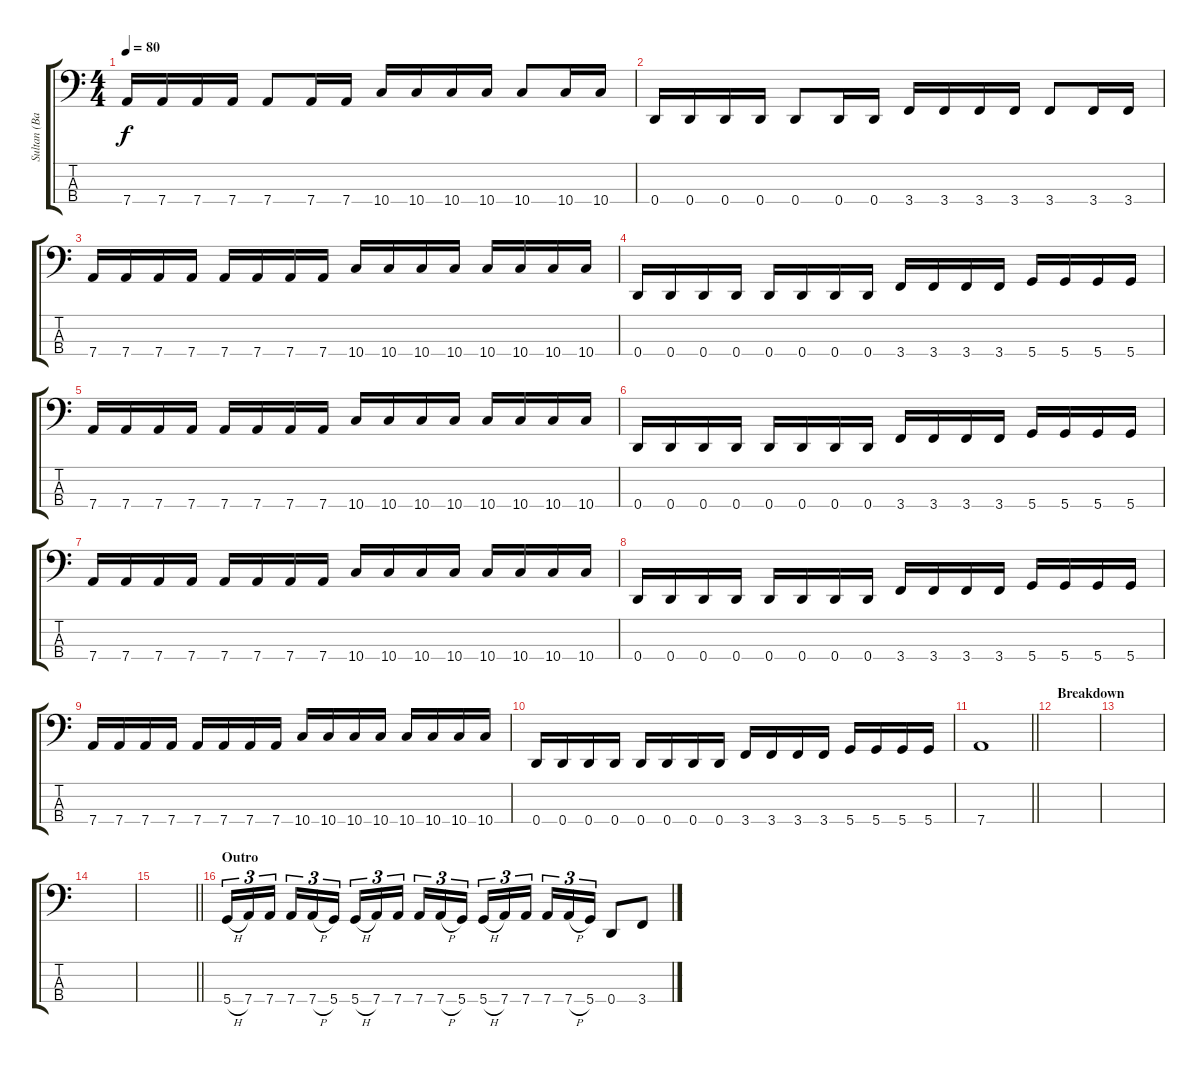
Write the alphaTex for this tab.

\track ("Sultan (Bass)" "Sultan (Ba") {instrument electricbasspick}
\staff {score tabs}
\tuning (G2 D2 A1 D1) {hide}
\ts (4 4)
\tempo 80
\clef f4
\ks c
7.4.16{dy f} 7.4.16 7.4.16 7.4.16 7.4.8 7.4.16 7.4.16 10.4.16 10.4.16 10.4.16 10.4.16 10.4.8 10.4.16 10.4.16 |
0.4.16 0.4.16 0.4.16 0.4.16 0.4.8 0.4.16 0.4.16 3.4.16 3.4.16 3.4.16 3.4.16 3.4.8 3.4.16 3.4.16 |
7.4.16 7.4.16 7.4.16 7.4.16 7.4.16 7.4.16 7.4.16 7.4.16 10.4.16 10.4.16 10.4.16 10.4.16 10.4.16 10.4.16 10.4.16 10.4.16 |
0.4.16 0.4.16 0.4.16 0.4.16 0.4.16 0.4.16 0.4.16 0.4.16 3.4.16 3.4.16 3.4.16 3.4.16 5.4.16 5.4.16 5.4.16 5.4.16 |
7.4.16 7.4.16 7.4.16 7.4.16 7.4.16 7.4.16 7.4.16 7.4.16 10.4.16 10.4.16 10.4.16 10.4.16 10.4.16 10.4.16 10.4.16 10.4.16 |
0.4.16 0.4.16 0.4.16 0.4.16 0.4.16 0.4.16 0.4.16 0.4.16 3.4.16 3.4.16 3.4.16 3.4.16 5.4.16 5.4.16 5.4.16 5.4.16 |
7.4.16 7.4.16 7.4.16 7.4.16 7.4.16 7.4.16 7.4.16 7.4.16 10.4.16 10.4.16 10.4.16 10.4.16 10.4.16 10.4.16 10.4.16 10.4.16 |
0.4.16 0.4.16 0.4.16 0.4.16 0.4.16 0.4.16 0.4.16 0.4.16 3.4.16 3.4.16 3.4.16 3.4.16 5.4.16 5.4.16 5.4.16 5.4.16 |
7.4.16 7.4.16 7.4.16 7.4.16 7.4.16 7.4.16 7.4.16 7.4.16 10.4.16 10.4.16 10.4.16 10.4.16 10.4.16 10.4.16 10.4.16 10.4.16 |
0.4.16 0.4.16 0.4.16 0.4.16 0.4.16 0.4.16 0.4.16 0.4.16 3.4.16 3.4.16 3.4.16 3.4.16 5.4.16 5.4.16 5.4.16 5.4.16 |
\barLineRight lightlight
7.4.1 |
\section ("" "Breakdown")
|
|
|
\barLineRight lightlight
|
\section ("" "Outro")
5.4{h}.16{tu (3 2)} 7.4.16{tu (3 2)} 7.4.16{tu (3 2) beam splitsecondary} 7.4.16{tu (3 2)} 7.4{h}.16{tu (3 2)} 5.4.16{tu (3 2)} 5.4{h}.16{tu (3 2)} 7.4.16{tu (3 2)} 7.4.16{tu (3 2) beam splitsecondary} 7.4.16{tu (3 2)} 7.4{h}.16{tu (3 2)} 5.4.16{tu (3 2)} 5.4{h}.16{tu (3 2)} 7.4.16{tu (3 2)} 7.4.16{tu (3 2) beam splitsecondary} 7.4.16{tu (3 2)} 7.4{h}.16{tu (3 2)} 5.4.16{tu (3 2)} 0.4.8 3.4.8
